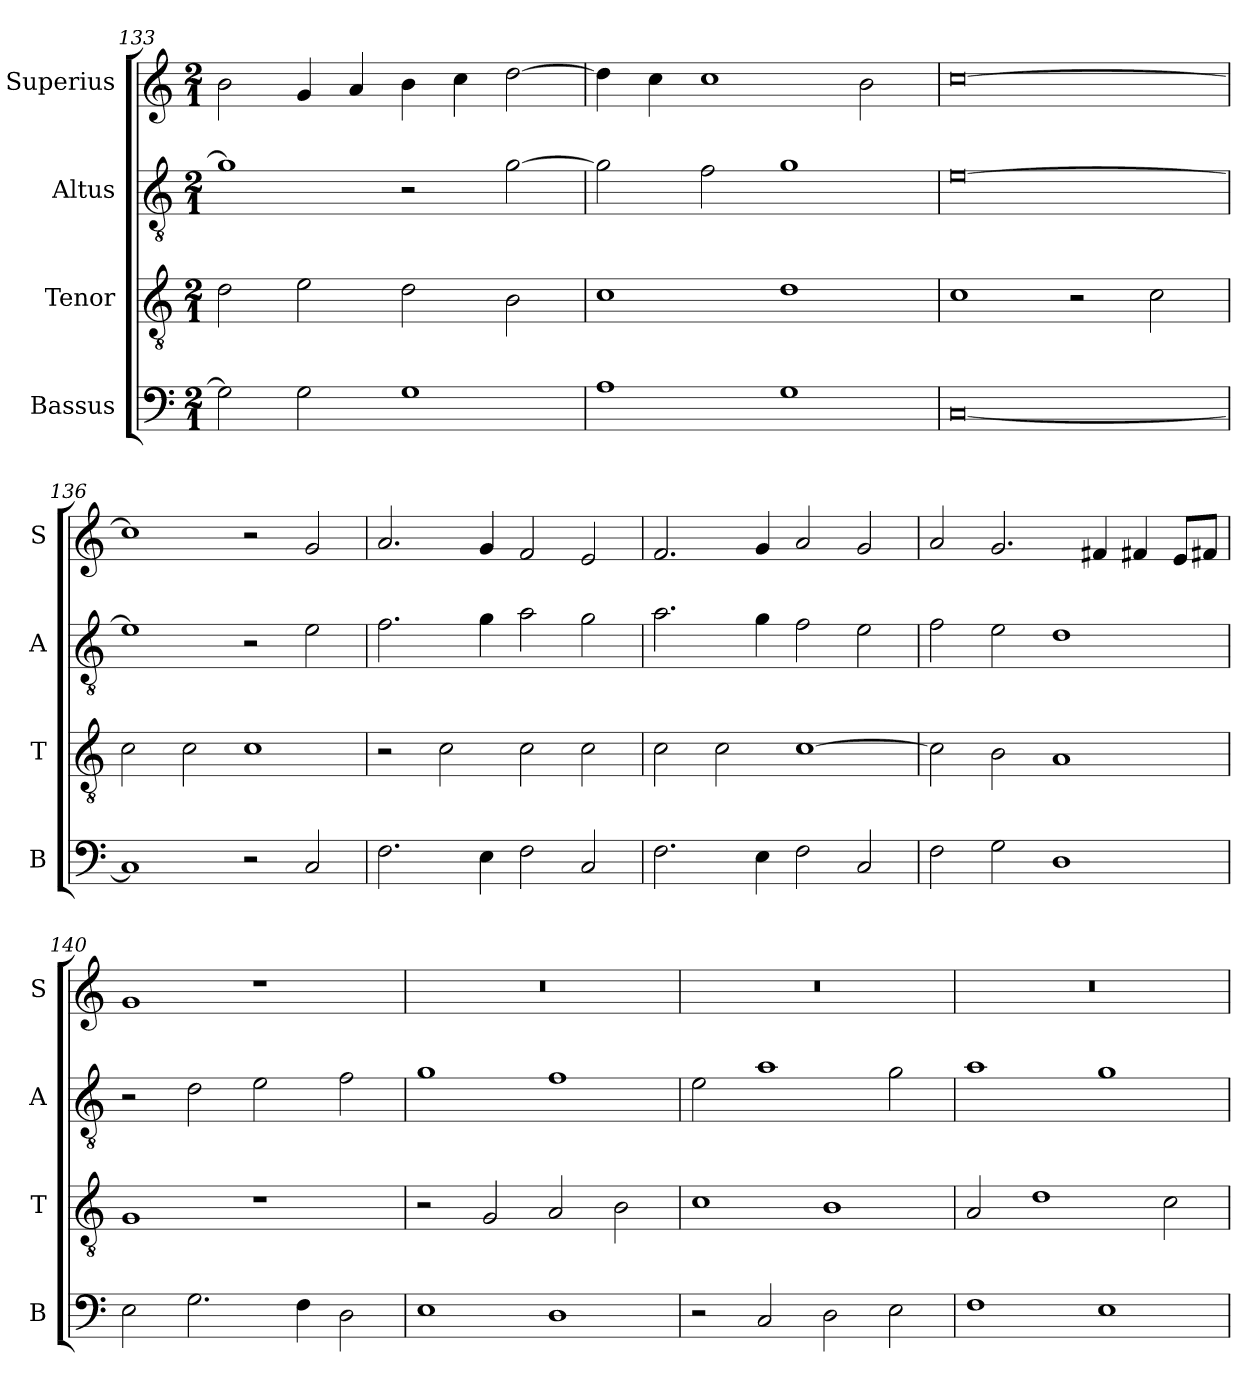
**kern	**kern	**kern	**kern
*part4	*part3	*part2	*part1
*staff4	*staff3	*staff2	*staff1
*I"Bassus	*I"Tenor	*I"Altus	*I"Superius
*I'B	*I'T	*I'A	*I'S
*clefF4	*clefGv2	*clefGv2	*clefG2
*k[]	*k[]	*k[]	*k[]
*M2/1	*M2/1	*M2/1	*M2/1
=133	=133	=133	=133
2G\]	2d\	1g]	2b\
2G\	2e\	.	4g/
.	.	.	4a/
1G	2d\	2r	4b\
.	.	.	4cc\
.	2B\	[2g\	[2dd\
=134	=134	=134	=134
1A	1c	2g\]	4dd\]
.	.	.	4cc\
.	.	2f\	1cc
1G	1d	1g	.
.	.	.	2b\
=135	=135	=135	=135
[0C	1c	[0e	[0cc
.	2r	.	.
.	2c\	.	.
=136	=136	=136	=136
1C]	2c\	1e]	1cc]
.	2c\	.	.
2r	1c	2r	2r
2C/	.	2e\	2g/
=137	=137	=137	=137
2.F\	2r	2.f\	2.a/
.	2c\	.	.
4E\	.	4g\	4g/
2F\	2c\	2a\	2f/
2C/	2c\	2g\	2e/
=138	=138	=138	=138
2.F\	2c\	2.a\	2.f/
.	2c\	.	.
4E\	.	4g\	4g/
2F\	[1c	2f\	2a/
2C/	.	2e\	2g/
=139	=139	=139	=139
2F\	2c\]	2f\	2a/
2G\	2B\	2e\	2.g/
1D	1A	1d	.
.	.	.	4f#X/
.	.	.	4f#X/
.	.	.	8e/L
.	.	.	8f#X/J
=140	=140	=140	=140
2E\	1G	2r	1g
2.G\	.	2d\	.
.	1r	2e\	1r
4F\	.	.	.
2D\	.	2f\	.
=141	=141	=141	=141
1E	2r	1g	0r
.	2G/	.	.
1D	2A/	1f	.
.	2B\	.	.
=142	=142	=142	=142
2r	1c	2e\	0r
2C/	.	1a	.
2D\	1B	.	.
2E\	.	2g\	.
=143	=143	=143	=143
1F	2A/	1a	0r
.	1d	.	.
1E	.	1g	.
.	2c\	.	.
=	=	=	=
*-	*-	*-	*-
